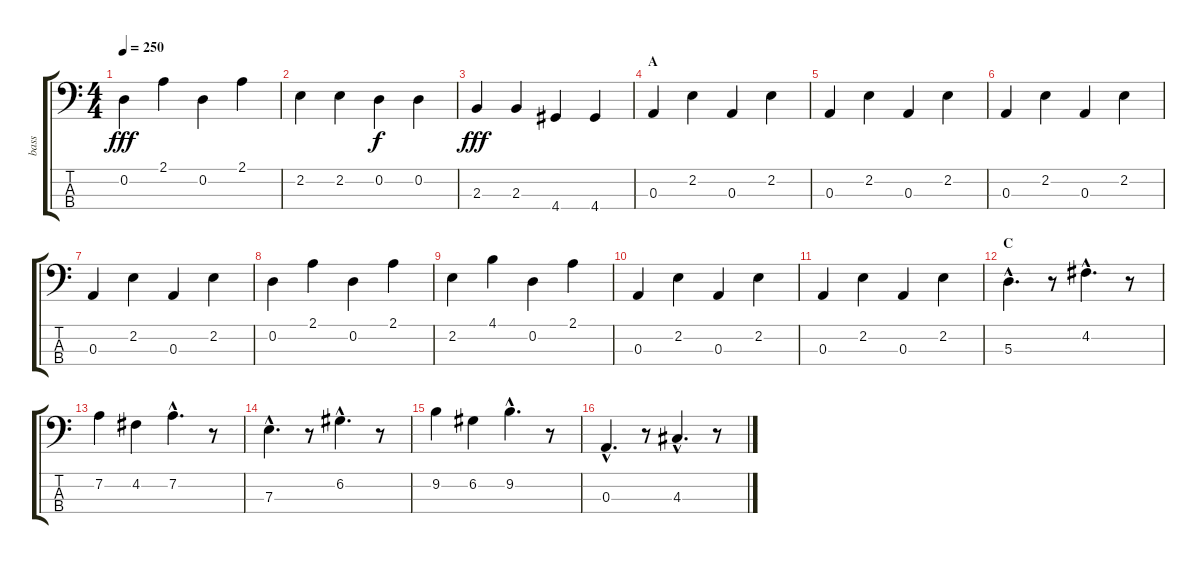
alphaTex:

\track ("bass" "bass") {instrument electricguitarmuted}
\staff {score tabs}
\tuning (G2 D2 A1 E1) {hide}
\ts (4 4)
\tempo 250
\clef f4
\ks c
0.2.4{dy fff} 2.1.4 0.2.4 2.1.4 |
2.2.4 2.2.4 0.2.4{dy f} 0.2.4 |
2.3.4{dy fff} 2.3.4 4.4.4 4.4.4 |
\section ("" "A")
0.3.4 2.2.4 0.3.4 2.2.4 |
0.3.4 2.2.4 0.3.4 2.2.4 |
0.3.4 2.2.4 0.3.4 2.2.4 |
0.3.4 2.2.4 0.3.4 2.2.4 |
0.2.4 2.1.4 0.2.4 2.1.4 |
2.2.4 4.1.4 0.2.4 2.1.4 |
0.3.4 2.2.4 0.3.4 2.2.4 |
0.3.4 2.2.4 0.3.4 2.2.4 |
\section ("" "C")
5.3{hac}.4{d} r.8 4.2{hac}.4{d} r.8 |
7.2.4 4.2.4 7.2{hac}.4{d} r.8 |
7.3{hac}.4{d} r.8 6.2{hac}.4{d} r.8 |
9.2.4 6.2.4 9.2{hac}.4{d} r.8 |
0.3{hac}.4{d} r.8 4.3{hac}.4{d} r.8
